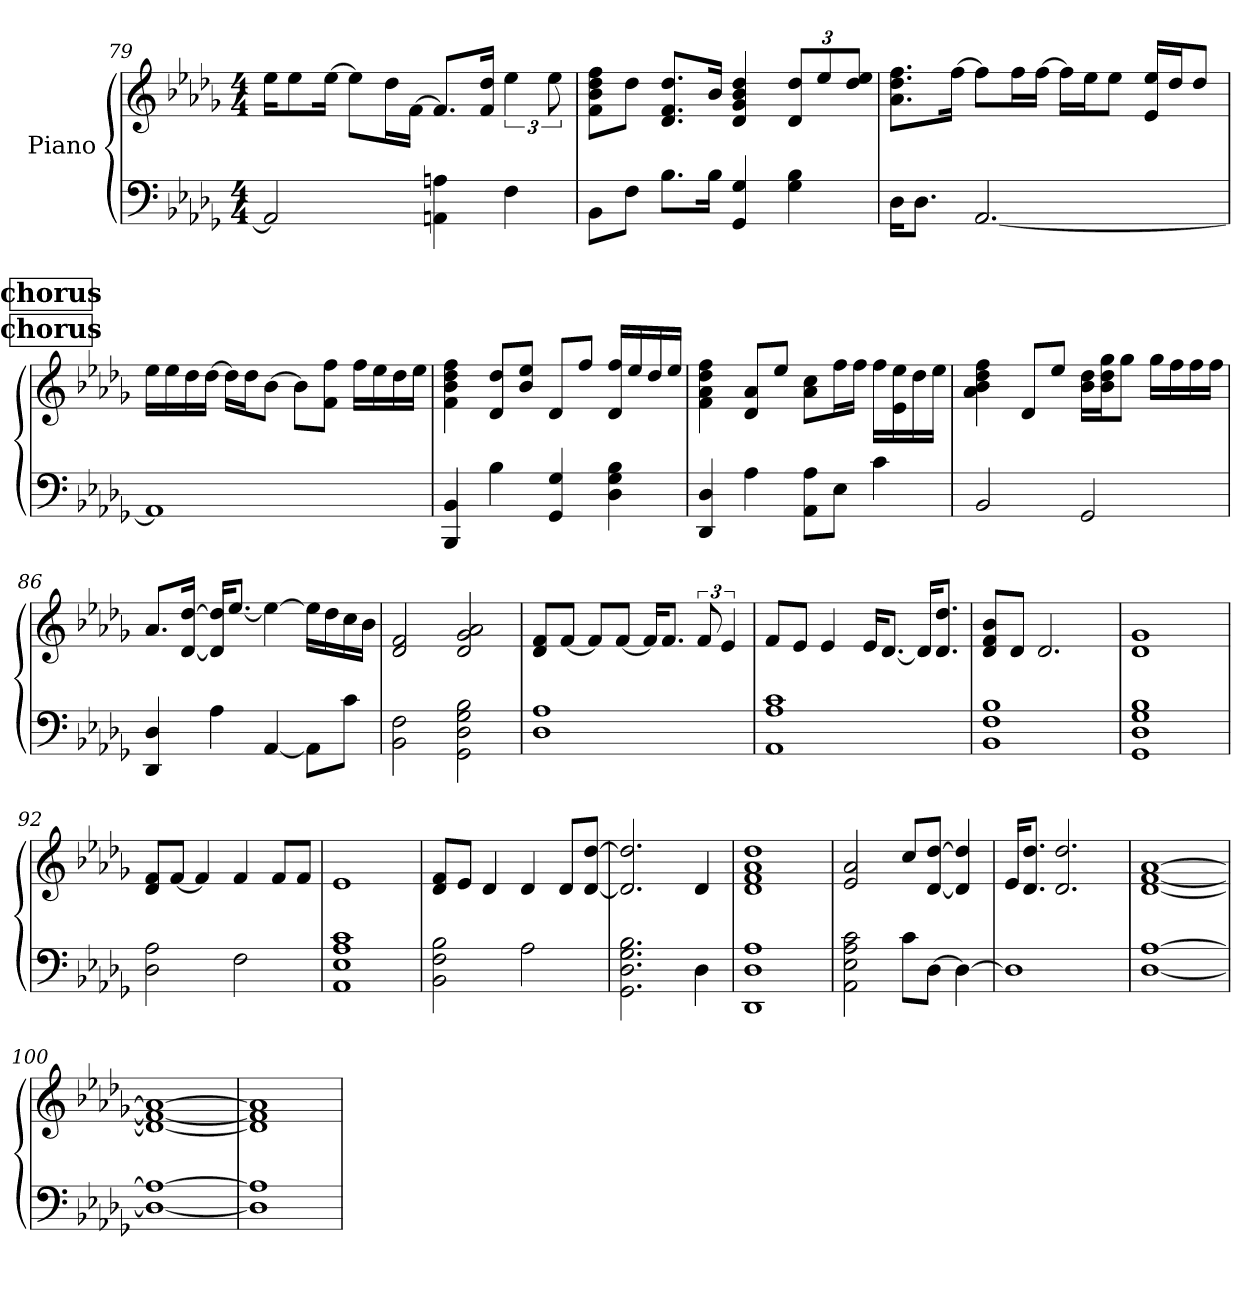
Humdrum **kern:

**kern	**kern
*part1	*part1
*staff2	*staff1
*I"Piano	*
*clefF4	*clefG2
*k[b-e-a-d-g-]	*k[b-e-a-d-g-]
*D-:	*D-:
*M4/4	*M4/4
*MM71	*MM71
=79	=79
2AA-]	16ee-L
.	8ee-
.	[16ee-J
.	8ee-L]
.	16dd-
.	[16fJ
4A 4AA	8.fL]
.	16f 16dd-J
4F	6ee-
.	12ee-
=80	=80
8BB-L	8dd- 8f 8ff 8b-L
8FJ	8dd-J
8.B-L	8.f 8.dd- 8.d-L
16B-J	16b-J
4GG- 4G-	4dd- 4g- 4d- 4b-
4B- 4G-	12dd- 12d-L
.	12ee-
.	12dd- 12ee-J
=81	=81
16D-L	8.dd- 8.a- 8.ffL
8.D-J	.
.	[16ffJ
[2.AA-	8ffL]
.	16ff
.	[16ffJ
.	16ffL]
.	16ee-
.	8ee-J
.	16ee- 16e-L
.	16dd-
.	8dd-J
!!LO:REH:place=s1:a:t=chorus
!!LO:REH:place=s2:a:t=chorus
=82	=82
1AA-]	16ee-L
.	16ee-
.	16dd-
.	[16dd-J
.	16dd-L]
.	16dd-
.	[8b-J
.	8b-L]
.	8f 8ffJ
.	16ffL
.	16ee-
.	16dd-
.	16ee-J
=83	=83
4BBB- 4BB-	4dd- 4f 4ff 4b-
4B-	8dd- 8d-L
.	8ee- 8b-J
4GG- 4G-	8d-L
.	8ffJ
4D- 4B- 4G-	16ff 16d-L
.	16ee-
.	16dd-
.	16ee-J
=84	=84
4D- 4DD-	4dd- 4f 4a- 4ff
4A-	8a- 8d-L
.	8ee-J
8A- 8AA-L	8cc 8a-L
8E-J	16ff
.	16ffJ
4c	16ffL
.	16ee- 16e-
.	16dd-
.	16ee-J
=85	=85
2BB-	4a- 4b- 4dd- 4ff
.	8d-L
.	8ee-J
2GG-	16dd- 16b-L
.	16dd- 16b- 16gg-
.	8gg-J
.	16gg-L
.	16ff
.	16ff
.	16ffJ
=86	=86
4D- 4DD-	8.a-L
.	[16dd- [16d-J
4A-	16dd-] 16d-]L
.	[8.ee-J
[4AA-	4ee-_
8AA-L]	16ee-L]
.	16dd-
8cJ	16cc
.	16b-J
=87	=87
2F 2BB-	2f 2d-
2D- 2GG- 2B- 2G-	2g- 2a- 2d-
=88	=88
!!LO:REH:place=s1:a:t=outro
!!LO:REH:place=s2:a:t=outro
*	*MM115
1A- 1D-	8f 8d-L
.	[8fJ
.	8fL]
.	[8fJ
.	16fL]
.	8.fJ
.	12f
.	6e-
=89	=89
1A- 1AA- 1c	8fL
.	8e-J
.	4e-
.	16e-L
.	[8.d-J
.	16d-L]
.	8.dd- 8.d-J
=90	=90
1B- 1F 1BB-	8f 8d- 8b-L
.	8d-J
.	2.d-
=91	=91
1D- 1GG- 1B- 1G-	1g- 1d-
=92	=92
2A- 2D-	8f 8d-L
.	[8fJ
.	4f]
2F	4f
.	8fL
.	8fJ
=93	=93
1A- 1E- 1AA- 1c	1e-
=94	=94
2B- 2F 2BB-	8f 8d-L
.	8e-J
.	4d-
2A-	4d-
.	8d-L
.	[8dd- [8d-J
=95	=95
2.D- 2.GG- 2.B- 2.G-	2.dd-] 2.d-]
4D-	4d-
=96	=96
1A- 1D- 1DD-	1dd- 1f 1a- 1d-
=97	=97
2A- 2E- 2AA- 2c	2a- 2e-
8cL	8ccL
[8D-J	[8dd- [8d-J
4D-_	4dd-] 4d-]
=98	=98
1D-]	16e-L
.	8.dd- 8.d-J
.	2.dd- 2.d-
=99	=99
[1A- [1D-	[1f [1a- [1d-
=100	=100
1A-_ 1D-_	1f_ 1a-_ 1d-_
=101	=101
1A-] 1D-]	1f] 1a-] 1d-]
=	=
*-	*-
